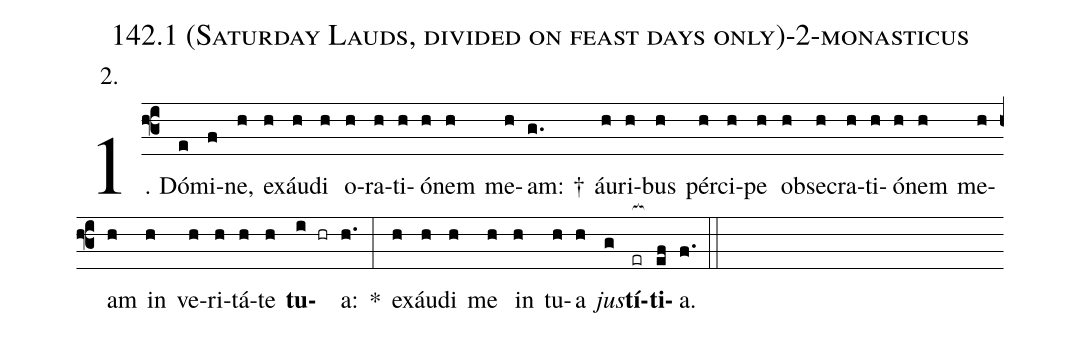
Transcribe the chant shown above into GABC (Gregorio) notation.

name: 142.1 (Saturday Lauds, divided on feast days only)-2-monasticus;
annotation: 2.;
%%
(f3)1. Dó(e)mi(f)ne,(h) ex(h)áu(h)di(h) o(h)ra(h)ti(h)ó(h)nem(h) me(h)am: †(g.) áu(h)ri(h)bus(h) pér(h)ci(h)pe(h) ob(h)se(h)cra(h)ti(h)ó(h)nem(h) me(h)am(h) in(h) ve(h)ri(h)tá(h)te(h) <b>tu</b>(i hr)a:(h.) *(:) ex(h)áu(h)di(h) me(h) in(h) tu(h)a(h) <i>jus</i>(g)<b>tí</b>(er[ocb:1{])<b>ti</b>(ef[ocb:0}])a.(f.) (::)
